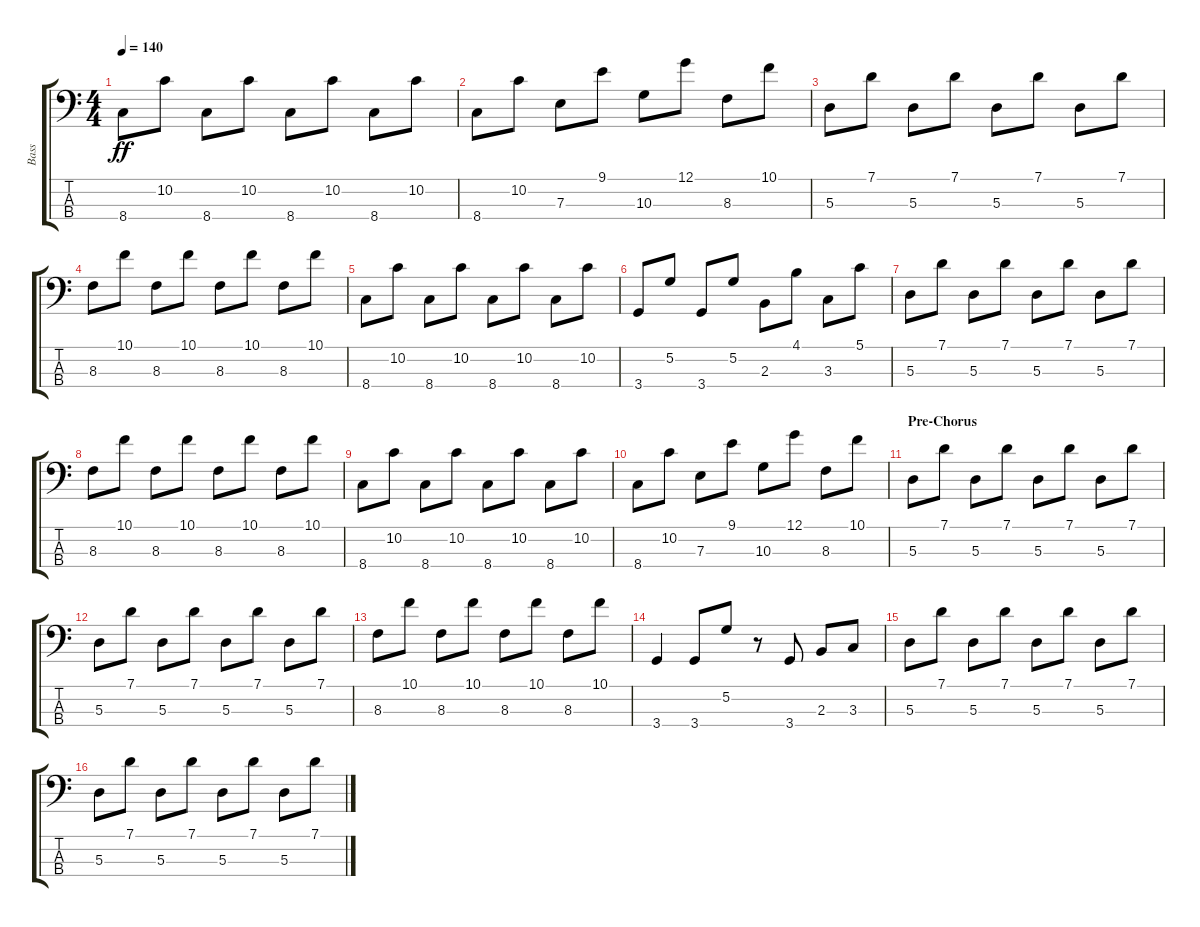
\track ("Bass" "Bass") {instrument electricbasspick}
\staff {score tabs}
\tuning (G2 D2 A1 E1) {hide}
\ts (4 4)
\tempo 140
\clef f4
\ks c
8.4.8{dy ff} 10.2.8 8.4.8 10.2.8 8.4.8 10.2.8 8.4.8 10.2.8 |
8.4.8 10.2.8 7.3.8 9.1.8 10.3.8 12.1.8 8.3.8 10.1.8 |
5.3.8 7.1.8 5.3.8 7.1.8 5.3.8 7.1.8 5.3.8 7.1.8 |
8.3.8 10.1.8 8.3.8 10.1.8 8.3.8 10.1.8 8.3.8 10.1.8 |
8.4.8 10.2.8 8.4.8 10.2.8 8.4.8 10.2.8 8.4.8 10.2.8 |
3.4.8 5.2.8 3.4.8 5.2.8 2.3.8 4.1.8 3.3.8 5.1.8 |
5.3.8 7.1.8 5.3.8 7.1.8 5.3.8 7.1.8 5.3.8 7.1.8 |
8.3.8 10.1.8 8.3.8 10.1.8 8.3.8 10.1.8 8.3.8 10.1.8 |
8.4.8 10.2.8 8.4.8 10.2.8 8.4.8 10.2.8 8.4.8 10.2.8 |
8.4.8 10.2.8 7.3.8 9.1.8 10.3.8 12.1.8 8.3.8 10.1.8 |
\section ("" "Pre-Chorus")
5.3.8 7.1.8 5.3.8 7.1.8 5.3.8 7.1.8 5.3.8 7.1.8 |
5.3.8 7.1.8 5.3.8 7.1.8 5.3.8 7.1.8 5.3.8 7.1.8 |
8.3.8 10.1.8 8.3.8 10.1.8 8.3.8 10.1.8 8.3.8 10.1.8 |
3.4.4 3.4.8 5.2.8 r.8 3.4.8 2.3.8 3.3.8 |
5.3.8 7.1.8 5.3.8 7.1.8 5.3.8 7.1.8 5.3.8 7.1.8 |
5.3.8 7.1.8 5.3.8 7.1.8 5.3.8 7.1.8 5.3.8 7.1.8
